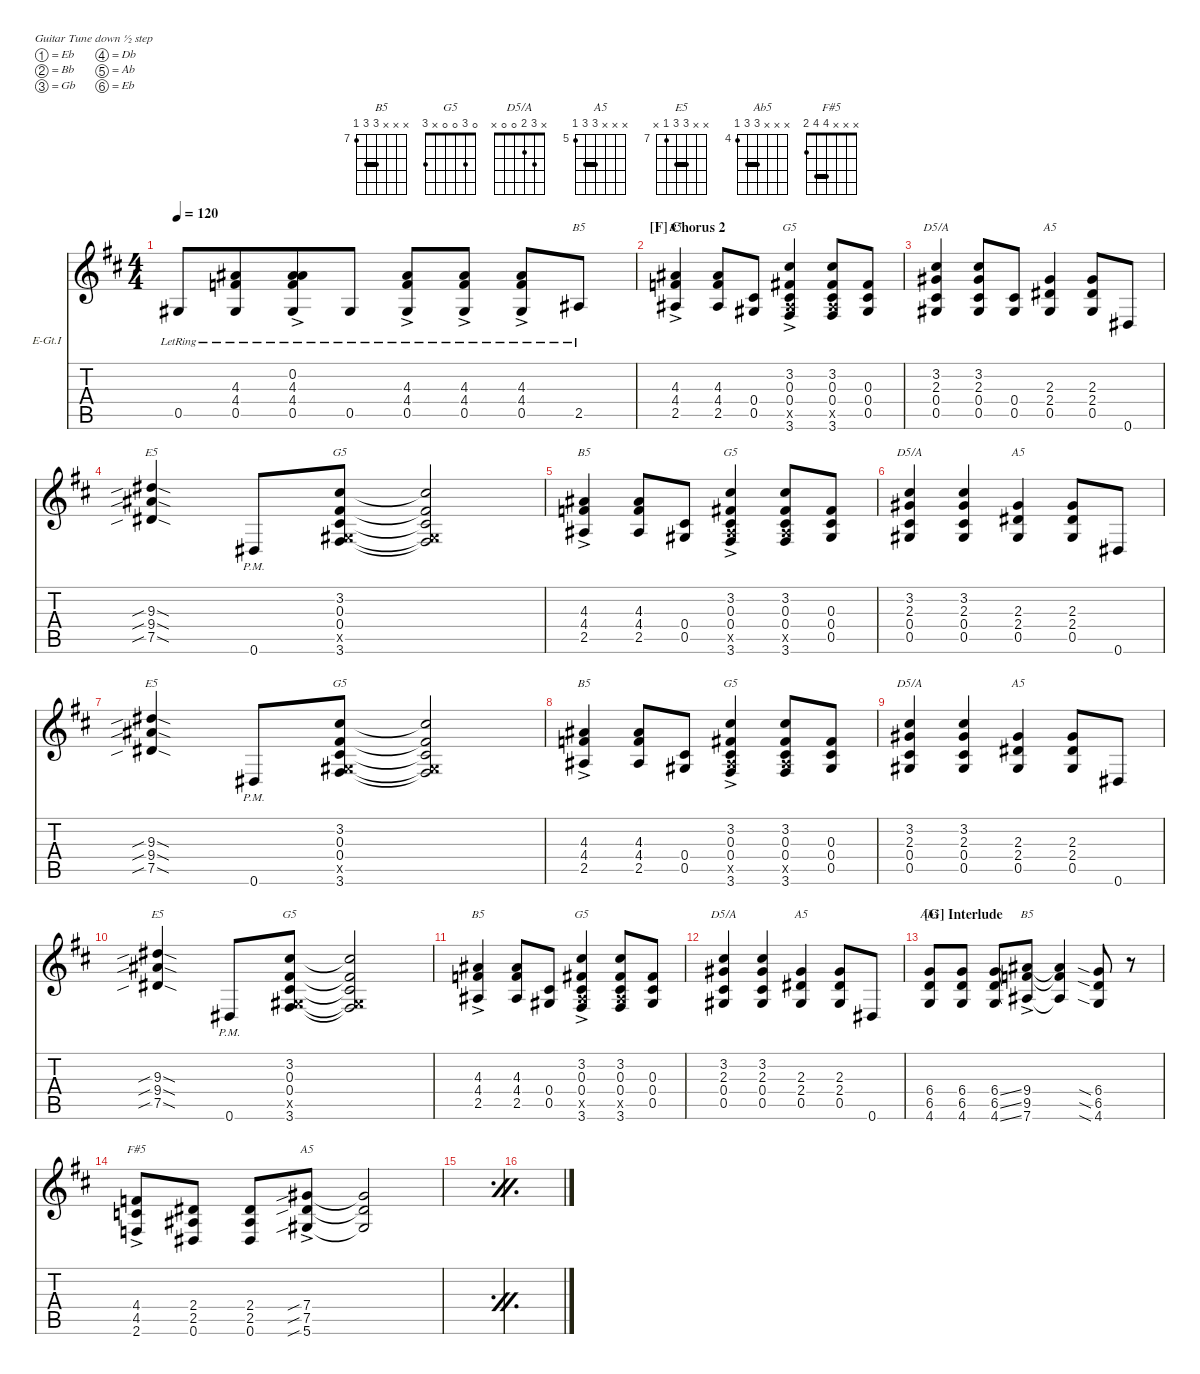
\hideDynamics
\bracketExtendMode nobrackets
\firstSystemTrackNameOrientation horizontal
\otherSystemsTrackNameOrientation horizontal
\track ("E.Guitar I" "E-Gt.I") {instrument distortionguitar}
\staff {score tabs}
\tuning (Eb4 Bb3 Gb3 Db3 Ab2 Eb2)
\chord ("B5" x 0 4 4 2 x)
\chord ("B5" x x 4 4 2 x) {barre 4}
\chord ("G5" 0 3 0 0 x 3)
\chord ("D5/A" x 3 2 0 0 x)
\chord ("A5" x x 2 2 0 x) {barre 2}
\chord ("E5" x x 9 9 7 x) {firstfret 7 barre 9}
\chord ("Ab5" x x x 6 6 4) {firstfret 4 barre 6}
\chord ("B5" x x x 9 9 7) {firstfret 7 barre 9}
\chord ("F#5" x x x 4 4 2) {barre 4}
\chord ("A5" x x x 7 7 5) {firstfret 5 barre 7}
\ts (4 4)
\tempo 120
\clef g2
\ks bminor
0.5{lr}.8{dy mf beam merge} (0.5{lr} 4.4{lr} 4.3{lr}).8{beam merge} (0.5{ac lr} 4.4{ac lr} 0.2{ac lr} 4.3{ac lr}).8{beam merge} 0.5{lr}.8 (0.5{ac lr} 4.4{ac lr} 4.3{ac lr}).8{dy f} (0.5{ac lr} 4.4{ac lr} 4.3{ac lr}).8 (0.5{ac lr} 4.4{ac lr} 4.3{ac lr}).8 2.5{lr}.8{ch "B5"} |
\section ("F" "Chorus 2")
(2.5{ac} 4.4{ac} 4.3{ac}).4{ch "B5"} (2.5 4.4 4.3).8 (0.5 0.4).8 (3.6{ac} 2.5{ac x} 0.4{ac} 0.3{ac} 3.2{ac}).4{ch "G5"} (3.6 2.5{x} 0.4 3.2 0.3).8 (0.3 0.4 0.5).8 |
(3.2 2.3 0.4 0.5).4{ch "D5/A"} (0.5 0.4 2.3 3.2).8 (0.4 0.5).8 (2.3 0.5 2.4).4{ch "A5"} (0.5 2.4 2.3).8 0.6.8 |
(7.5{sib sod} 9.4{sib sod} 9.3{sib sod}).4{ch "E5"} 0.6{pm}.8 (3.6 0.5{x} 0.4 0.3 3.2).8{ch "G5"} (3.2{t} 0.3{t} 0.4{t} 0.5{x t} 3.6{t}).2 |
(2.5{ac} 4.4{ac} 4.3{ac}).4{ch "B5"} (2.5 4.4 4.3).8 (0.5 0.4).8 (3.6{ac} 2.5{ac x} 0.4{ac} 0.3{ac} 3.2{ac}).4{ch "G5"} (3.6 2.5{x} 0.4 3.2 0.3).8 (0.3 0.4 0.5).8 |
(3.2 2.3 0.4 0.5).4{ch "D5/A"} (0.5 0.4 2.3 3.2).4 (2.3 0.5 2.4).4{ch "A5"} (0.5 2.4 2.3).8 0.6.8 |
(7.5{sib sod} 9.4{sib sod} 9.3{sib sod}).4{ch "E5"} 0.6{pm}.8 (3.6 0.5{x} 0.4 0.3 3.2).8{ch "G5"} (3.2{t} 0.3{t} 0.4{t} 0.5{x t} 3.6{t}).2 |
(2.5{ac} 4.4{ac} 4.3{ac}).4{ch "B5"} (2.5 4.4 4.3).8 (0.5 0.4).8 (3.6{ac} 2.5{ac x} 0.4{ac} 0.3{ac} 3.2{ac}).4{ch "G5"} (3.6 2.5{x} 0.4 3.2 0.3).8 (0.3 0.4 0.5).8 |
(3.2 2.3 0.4 0.5).4{ch "D5/A"} (0.5 0.4 2.3 3.2).4 (2.3 0.5 2.4).4{ch "A5"} (0.5 2.4 2.3).8 0.6.8 |
(7.5{sib sod} 9.4{sib sod} 9.3{sib sod}).4{ch "E5"} 0.6{pm}.8 (3.6 0.5{x} 0.4 0.3 3.2).8{ch "G5"} (3.2{t} 0.3{t} 0.4{t} 0.5{x t} 3.6{t}).2 |
(2.5{ac} 4.4{ac} 4.3{ac}).4{ch "B5"} (2.5 4.4 4.3).8 (0.5 0.4).8 (3.6{ac} 2.5{ac x} 0.4{ac} 0.3{ac} 3.2{ac}).4{ch "G5"} (3.6 2.5{x} 0.4 3.2 0.3).8 (0.3 0.4 0.5).8 |
(3.2 2.3 0.4 0.5).4{ch "D5/A"} (0.5 0.4 2.3 3.2).4 (2.3 0.5 2.4).4{ch "A5"} (0.5 2.4 2.3).8 0.6.8 |
\section ("G" "Interlude")
(4.6 6.5 6.4).8{ch "Ab5" dy ff} (4.6 6.4 6.5).8 (4.6{ss} 6.4{ss} 6.5{ss}).8 (7.6{ac} 9.5{ac} 9.4{ac}).8{ch "B5"} (7.6{t} 9.5{t} 9.4{t}).4 (4.6{sia} 6.5{sia} 6.4{sia}).8 r.8 |
(2.6{ac} 4.5{ac} 4.4{ac}).8{ch "F#5"} (0.6 2.5 2.4).8 (0.6 2.5 2.4).8 (5.6{sib ac} 7.5{sib ac} 7.4{sib ac}).8{ch "A5"} (5.6{t} 7.5{t} 7.4{t}).2 |
\simile firstofdouble
|
\simile secondofdouble
